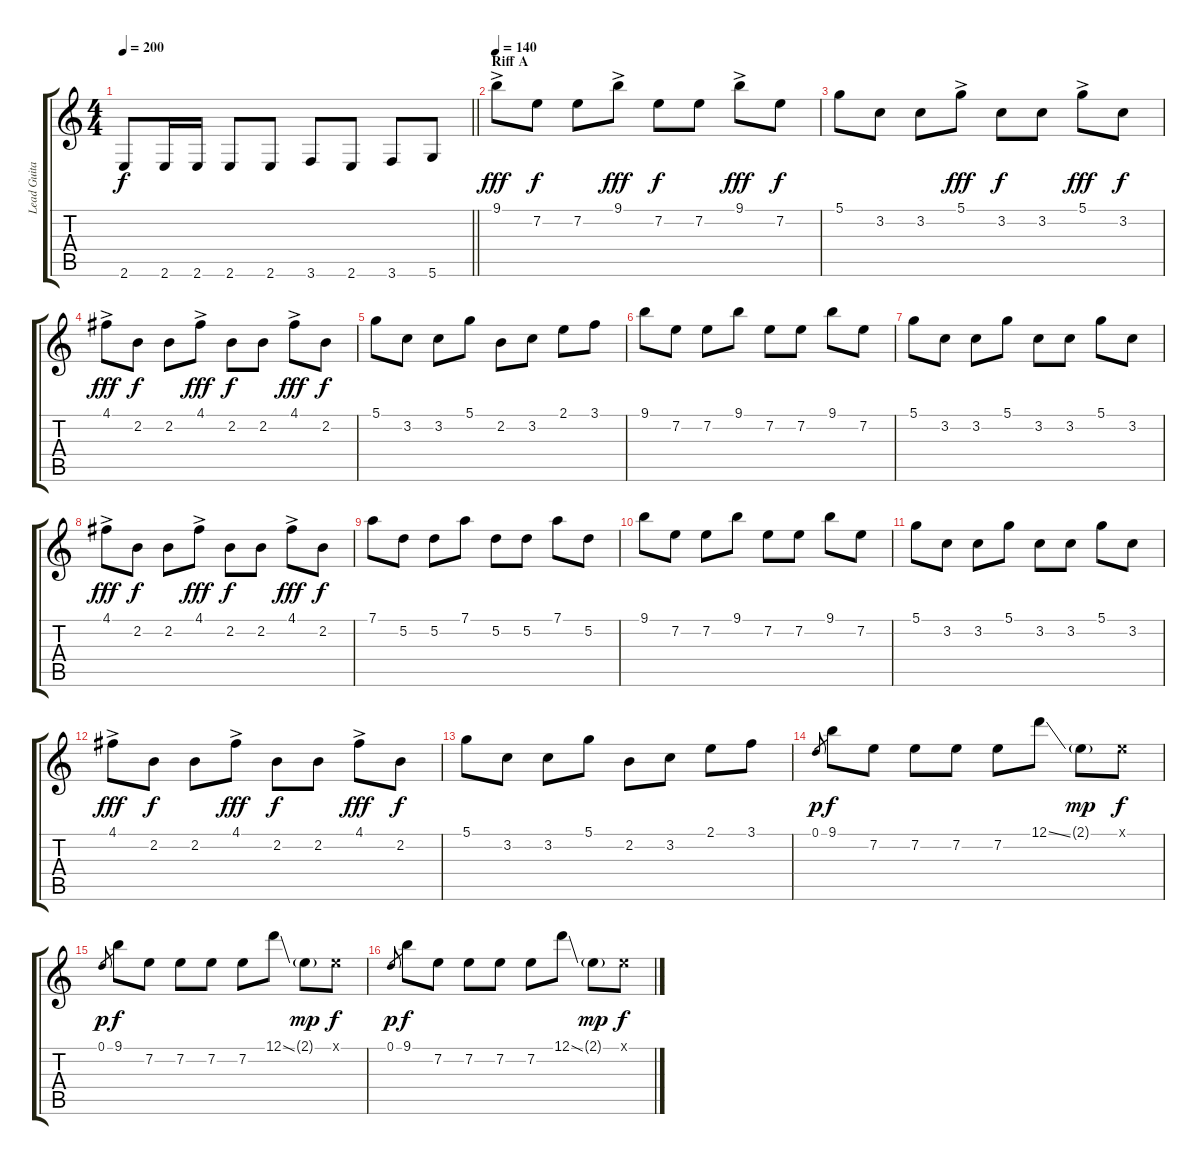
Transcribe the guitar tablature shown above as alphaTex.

\track ("Lead Guitar (Sami)" "Lead Guita") {instrument distortionguitar}
\staff {score tabs}
\tuning (D4 A3 F3 C3 G2 D2) {hide}
\ts (4 4)
\tempo 200
\clef g2
\barLineRight lightlight
\ks c
2.6.8{dy f} 2.6.16 2.6.16 2.6.8 2.6.8 3.6.8 2.6.8 3.6.8 5.6.8 |
\section ("" "Riff A")
\tempo 140
9.1{ac}.8{dy fff instrument distortionguitar} 7.2.8{dy f} 7.2.8 9.1{ac}.8{dy fff} 7.2.8{dy f} 7.2.8 9.1{ac}.8{dy fff} 7.2.8{dy f} |
5.1.8 3.2.8 3.2.8 5.1{ac}.8{dy fff} 3.2.8{dy f} 3.2.8 5.1{ac}.8{dy fff} 3.2.8{dy f} |
4.1{ac}.8{dy fff} 2.2.8{dy f} 2.2.8 4.1{ac}.8{dy fff} 2.2.8{dy f} 2.2.8 4.1{ac}.8{dy fff} 2.2.8{dy f} |
5.1.8 3.2.8 3.2.8 5.1.8 2.2.8 3.2.8 2.1.8 3.1.8 |
9.1.8 7.2.8 7.2.8 9.1.8 7.2.8 7.2.8 9.1.8 7.2.8 |
5.1.8 3.2.8 3.2.8 5.1.8 3.2.8 3.2.8 5.1.8 3.2.8 |
4.1{ac}.8{dy fff} 2.2.8{dy f} 2.2.8 4.1{ac}.8{dy fff} 2.2.8{dy f} 2.2.8 4.1{ac}.8{dy fff} 2.2.8{dy f} |
7.1.8 5.2.8 5.2.8 7.1.8 5.2.8 5.2.8 7.1.8 5.2.8 |
9.1.8 7.2.8 7.2.8 9.1.8 7.2.8 7.2.8 9.1.8 7.2.8 |
5.1.8 3.2.8 3.2.8 5.1.8 3.2.8 3.2.8 5.1.8 3.2.8 |
4.1{ac}.8{dy fff} 2.2.8{dy f} 2.2.8 4.1{ac}.8{dy fff} 2.2.8{dy f} 2.2.8 4.1{ac}.8{dy fff} 2.2.8{dy f} |
5.1.8 3.2.8 3.2.8 5.1.8 2.2.8 3.2.8 2.1.8 3.1.8 |
0.1.8{gr dy p} 9.1.8{dy f} 7.2.8 7.2.8 7.2.8 7.2.8 12.1{ss}.8 2.1{g}.8{dy mp} 2.1{x}.8{dy f} |
0.1.8{gr dy p} 9.1.8{dy f} 7.2.8 7.2.8 7.2.8 7.2.8 12.1{ss}.8 2.1{g}.8{dy mp} 2.1{x}.8{dy f} |
0.1.8{gr dy p} 9.1.8{dy f} 7.2.8 7.2.8 7.2.8 7.2.8 12.1{ss}.8 2.1{g}.8{dy mp} 2.1{x}.8{dy f}
